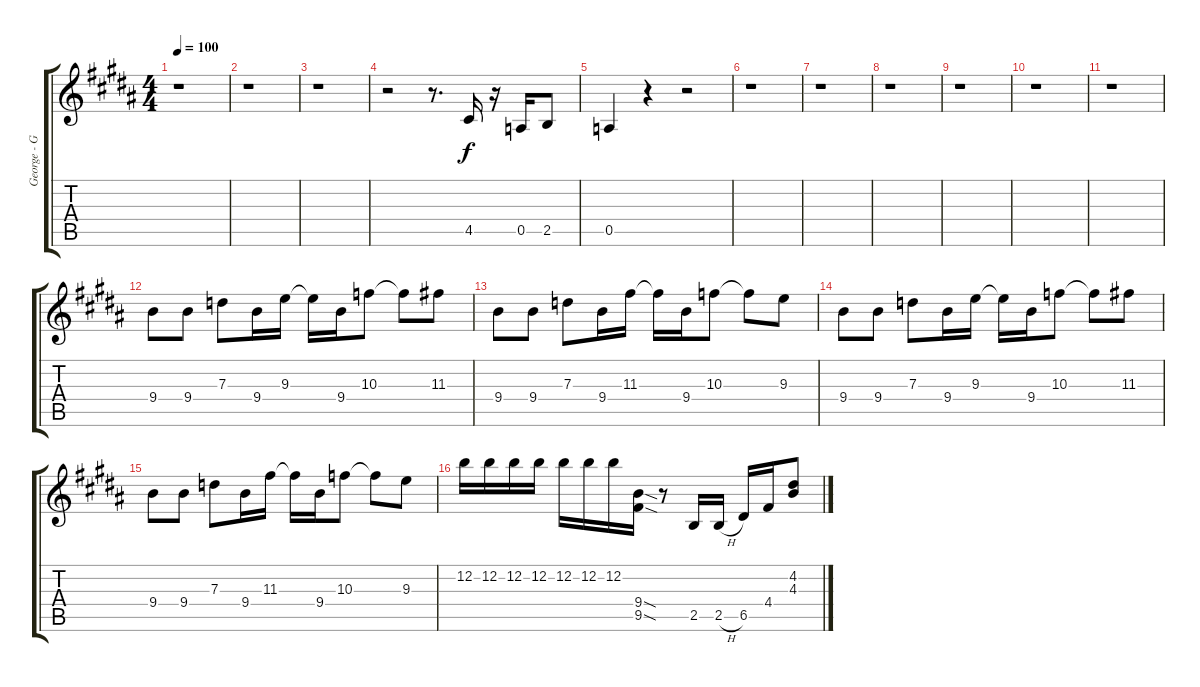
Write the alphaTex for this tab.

\track ("George - Gibson SG" "George - G") {instrument distortionguitar}
\staff {score tabs}
\tuning (E4 B3 G3 D3 A2 E2) {hide}
\ts (4 4)
\tempo 100
\clef g2
\ks b
r.1{dy f} |
r.1 |
r.1 |
r.2 r.8{d} 4.5.16 r.16 0.5.16 2.5.8 |
0.5.4 r.4 r.2 |
r.1 |
r.1 |
r.1 |
r.1 |
r.1 |
r.1 |
9.4.8 9.4.8 7.3.8 9.4.16 9.3.16 9.3{t}.16 9.4.16 10.3.8 10.3{t}.8 11.3.8 |
9.4.8 9.4.8 7.3.8 9.4.16 11.3.16 11.3{t}.16 9.4.16 10.3.8 10.3{t}.8 9.3.8 |
9.4.8 9.4.8 7.3.8 9.4.16 9.3.16 9.3{t}.16 9.4.16 10.3.8 10.3{t}.8 11.3.8 |
9.4.8 9.4.8 7.3.8 9.4.16 11.3.16 11.3{t}.16 9.4.16 10.3.8 10.3{t}.8 9.3.8 |
12.2.16 12.2.16 12.2.16 12.2.16 12.2.16 12.2.16 12.2.16 (9.4{sod} 9.5{sod}).16 r.8 2.5.16 2.5{h}.16 6.5.16 4.4.16 (4.2 4.3).8
